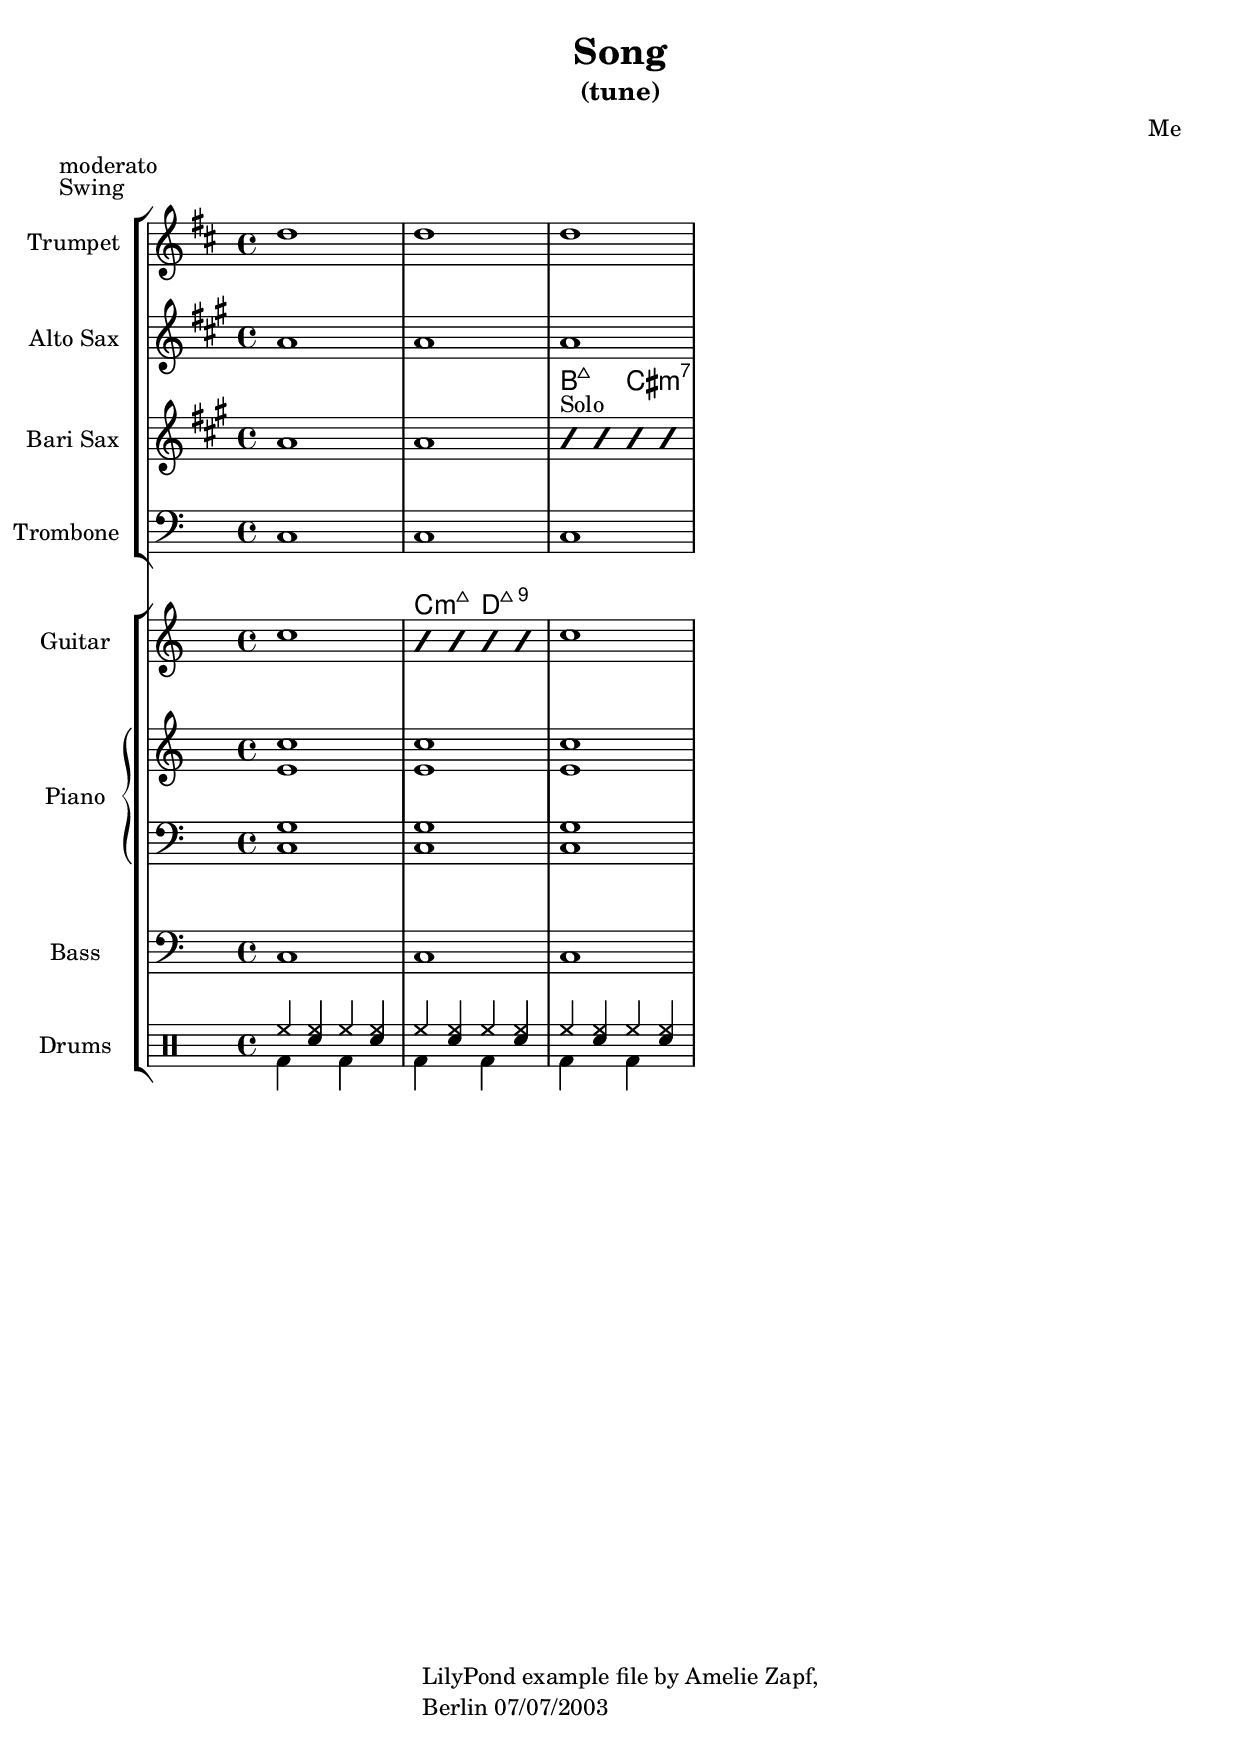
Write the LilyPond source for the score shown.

%% Do not edit this file; it is automatically
%% generated from LSR http://lsr.dsi.unimi.it
%% This file is in the public domain.
\version "2.13.31"

\header {
  lsrtags = "keyboards, percussion, fretted-strings, template"

%% Translation of GIT committish: 0b55335aeca1de539bf1125b717e0c21bb6fa31b
  texidoces = "
Ésta es una plantilla bastante avanzada, para un conjunto de
jazz. Observe que la notación de todos los instrumentos está en
@code{\\key c \\major} (Do mayor). Esto se refiere al tono de
concierto; la armadura se transporta automáticamente si la música está
dentro de una sección @code{\\transpose}.

"
  doctitlees = "Plantilla para combo de jazz"


%% Translation of GIT committish: 0a868be38a775ecb1ef935b079000cebbc64de40
  texidocde = "
Hier ist ein ziemlich kompliziertes Beispiel für ein Jazz-Ensemble. Achtung:
Alle Instrumente sind in @code{\\key c \major} (C-Dur) notiert. Das bezieht sich
auf die klingende Musik: LilyPond transponiert die Tonart automatisch, wenn
sich die Noten innerhalb eines @code{\\transpose}-Abschnitts befinden.

"

  doctitlede = "Vorlage für Jazz-Combo"

%% Translation of GIT committish: bdfe3dc8175a2d7e9ea0800b5b04cfb68fe58a7a
  texidocfr = "
Bien que compliqué de prime abord, voici un canevas tout à fait indiqué
pour les ensembles de jazz.  Vous noterez que tous les instruments sont
notés en ut (@code{\\key c \major}), la tonalité de concert.  Les notes
seront automatiquement transposée dès lors qu'elles seront inscrites
dans une section @code{\\transpose}.

"
  doctitlefr = "Symboles de jazz"

  texidoc = "
This is quite an advanced template, for a jazz ensemble. Note that all
instruments are notated in @code{\\key c \\major}. This refers to the
key in concert pitch; the key will be automatically transposed if the
music is within a @code{\\transpose} section.

"
  doctitle = "Jazz combo template"
} % begin verbatim

\header {
  title = "Song"
  subtitle = "(tune)"
  composer = "Me"
  meter = "moderato"
  piece = "Swing"
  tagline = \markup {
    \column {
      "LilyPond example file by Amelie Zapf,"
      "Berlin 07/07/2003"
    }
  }
}

%#(set-global-staff-size 16)
\include "english.ly"

%%%%%%%%%%%% Some macros %%%%%%%%%%%%%%%%%%%

sl = {
  \override NoteHead #'style = #'slash
  \override Stem #'transparent = ##t
}
nsl = {
  \revert NoteHead #'style
  \revert Stem #'transparent
}
crOn = \override NoteHead #'style = #'cross
crOff = \revert NoteHead #'style

%% insert chord name style stuff here.

jazzChords = { }

%%%%%%%%%%%% Keys'n'thangs %%%%%%%%%%%%%%%%%

global = { \time 4/4 }

Key = { \key c \major }

% ############ Horns ############

% ------ Trumpet ------
trpt = \transpose c d \relative c'' {
  \Key
  c1 | c | c |
}
trpHarmony = \transpose c' d {
  \jazzChords
}
trumpet = {
  \global
  \set Staff.instrumentName = #"Trumpet"
  \clef treble
  <<
    \trpt
  >>
}

% ------ Alto Saxophone ------
alto = \transpose c a \relative c' {
  \Key
  c1 | c | c |
}
altoHarmony = \transpose c' a {
  \jazzChords
}
altoSax = {
  \global
  \set Staff.instrumentName = #"Alto Sax"
  \clef treble
  <<
    \alto
  >>
}

% ------ Baritone Saxophone ------
bari = \transpose c a' \relative c {
  \Key
  c1
  c1
  \sl
  d4^"Solo" d d d
  \nsl
}
bariHarmony = \transpose c' a \chordmode {
  \jazzChords s1 s d2:maj e:m7
}
bariSax = {
  \global
  \set Staff.instrumentName = #"Bari Sax"
  \clef treble
  <<
    \bari
  >>
}

% ------ Trombone ------
tbone = \relative c {
  \Key
  c1 | c | c
}
tboneHarmony = \chordmode {
  \jazzChords
}
trombone = {
  \global
  \set Staff.instrumentName = #"Trombone"
  \clef bass
  <<
    \tbone
  >>
}

% ############ Rhythm Section #############

% ------ Guitar ------
gtr = \relative c'' {
  \Key
  c1
  \sl
  b4 b b b
  \nsl
  c1
}
gtrHarmony = \chordmode {
  \jazzChords
  s1 c2:min7+ d2:maj9
}
guitar = {
  \global
  \set Staff.instrumentName = #"Guitar"
  \clef treble
  <<
    \gtr
  >>
}

%% ------ Piano ------
rhUpper = \relative c'' {
  \voiceOne
  \Key
  c1 | c | c
}
rhLower = \relative c' {
  \voiceTwo
  \Key
  e1 | e | e
}

lhUpper = \relative c' {
  \voiceOne
  \Key
  g1 | g | g
}
lhLower = \relative c {
  \voiceTwo
  \Key
  c1 | c | c
}

PianoRH = {
  \clef treble
  \global
  \set Staff.midiInstrument = #"acoustic grand"
  <<
    \new Voice = "one" \rhUpper
    \new Voice = "two" \rhLower
  >>
}
PianoLH = {
  \clef bass
  \global
  \set Staff.midiInstrument = #"acoustic grand"
  <<
    \new Voice = "one" \lhUpper
    \new Voice = "two" \lhLower
  >>
}

piano = {
  <<
    \set PianoStaff.instrumentName = #"Piano"
    \new Staff = "upper" \PianoRH
    \new Staff = "lower" \PianoLH
  >>
}

% ------ Bass Guitar ------
Bass = \relative c {
  \Key
  c1 | c | c
}
bass = {
  \global
  \set Staff.instrumentName = #"Bass"
  \clef bass
  <<
    \Bass
  >>
}

% ------ Drums ------
up = \drummode {
  \voiceOne
  hh4 <hh sn> hh <hh sn>
  hh4 <hh sn> hh <hh sn>
  hh4 <hh sn> hh <hh sn>
}
down = \drummode {
  \voiceTwo
  bd4 s bd s
  bd4 s bd s
  bd4 s bd s
}

drumContents = {
  \global
  <<
    \set DrumStaff.instrumentName = #"Drums"
    \new DrumVoice \up
    \new DrumVoice \down
  >>
}

%%%%%%%%% It All Goes Together Here %%%%%%%%%%%%%%%%%%%%%%

\score {
  <<
    \new StaffGroup = "horns" <<
      \new Staff = "trumpet" \trumpet
      \new Staff = "altosax" \altoSax
      \new ChordNames = "barichords" \bariHarmony
      \new Staff = "barisax" \bariSax
      \new Staff = "trombone" \trombone
    >>

    \new StaffGroup = "rhythm" <<
      \new ChordNames = "chords" \gtrHarmony
      \new Staff = "guitar" \guitar
      \new PianoStaff = "piano" \piano
      \new Staff = "bass" \bass
      \new DrumStaff \drumContents
    >>
  >>
  \layout {
    \context { \Staff \RemoveEmptyStaves }
    \context {
      \Score
      \override BarNumber #'padding = #3
      \override RehearsalMark #'padding = #2
      skipBars = ##t
    }
  }
  \midi { }
}

